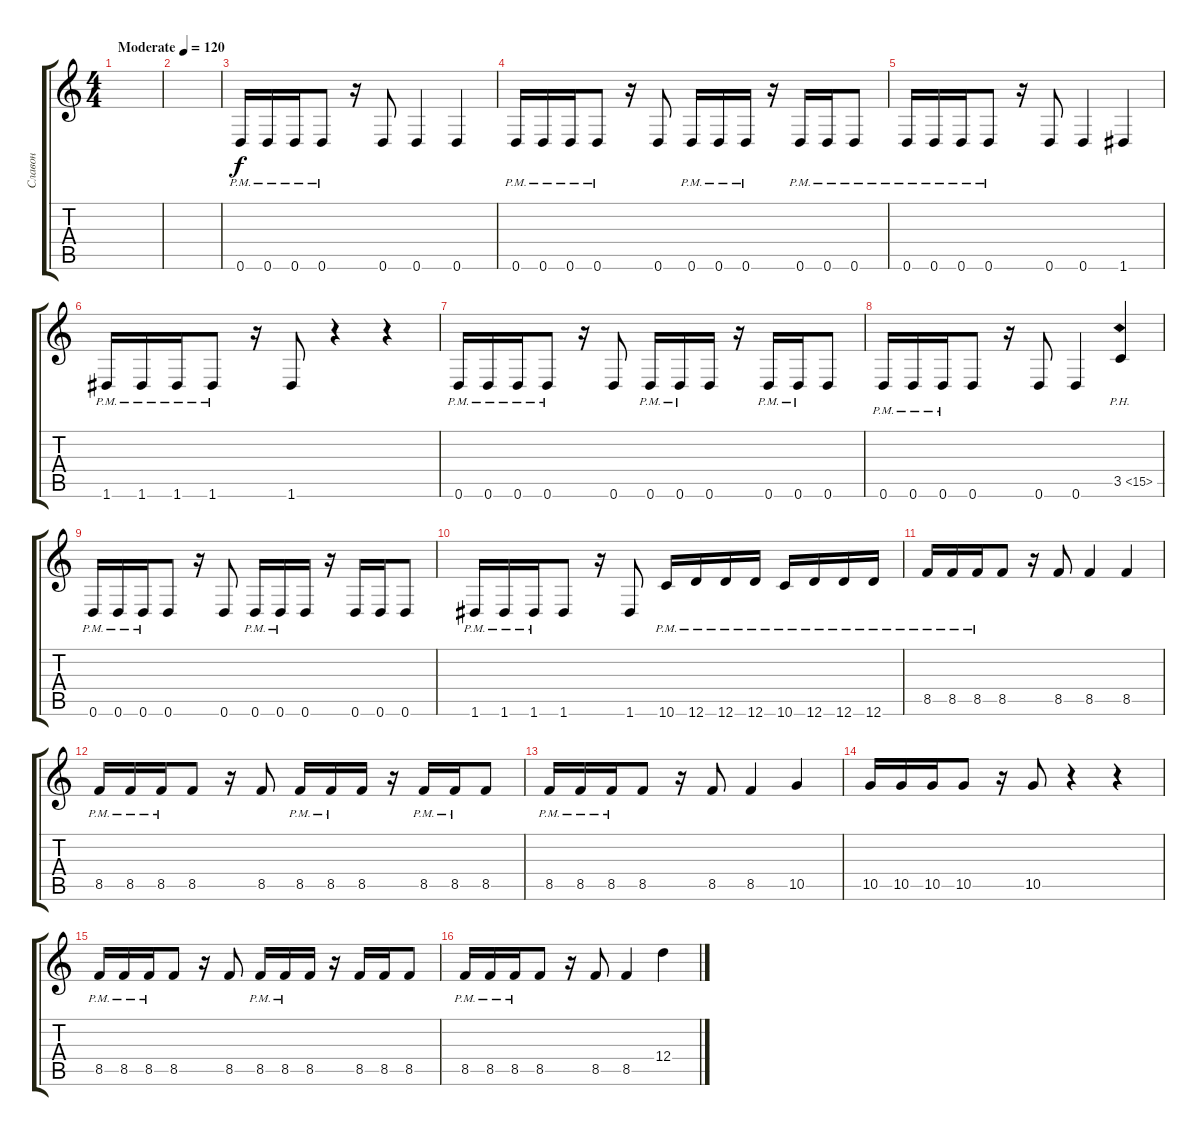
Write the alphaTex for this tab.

\track ("Славон" "Славон") {instrument distortionguitar}
\staff {score tabs}
\tuning (E4 B3 G3 D3 A2 D2) {hide}
\ts (4 4)
\tempo (120 "Moderate")
\clef g2
\ks c
|
|
0.6{pm}.16 0.6{pm}.16 0.6{pm}.16 0.6{pm}.8 r.16 0.6.8 0.6.4 0.6.4 |
0.6{pm}.16 0.6{pm}.16 0.6{pm}.16 0.6{pm}.8 r.16 0.6.8 0.6{pm}.16 0.6{pm}.16 0.6{pm}.16 r.16 0.6{pm}.16 0.6{pm}.16 0.6{pm}.8 |
0.6{pm}.16 0.6{pm}.16 0.6{pm}.16 0.6{pm}.8 r.16 0.6.8 0.6.4 1.6.4 |
1.6{pm}.16 1.6{pm}.16 1.6{pm}.16 1.6{pm}.8 r.16 1.6.8 r.4 r.4 |
0.6{pm}.16 0.6{pm}.16 0.6{pm}.16 0.6{pm}.8 r.16 0.6.8 0.6{pm}.16 0.6{pm}.16 0.6.16 r.16 0.6{pm}.16 0.6{pm}.16 0.6.8 |
0.6{pm}.16 0.6{pm}.16 0.6{pm}.16 0.6.8 r.16 0.6.8 0.6.4 3.5{ph 12}.4 |
0.6{pm}.16 0.6{pm}.16 0.6{pm}.16 0.6.8 r.16 0.6.8 0.6{pm}.16 0.6{pm}.16 0.6.16 r.16 0.6.16 0.6.16 0.6.8 |
1.6{pm}.16 1.6{pm}.16 1.6{pm}.16 1.6.8 r.16 1.6.8 10.6{pm}.16 12.6{pm}.16 12.6{pm}.16 12.6{pm}.16 10.6{pm}.16 12.6{pm}.16 12.6{pm}.16 12.6{pm}.16 |
8.5{pm}.16 8.5{pm}.16 8.5{pm}.16 8.5.8 r.16 8.5.8 8.5.4 8.5.4 |
8.5{pm}.16 8.5{pm}.16 8.5{pm}.16 8.5.8 r.16 8.5.8 8.5{pm}.16 8.5{pm}.16 8.5.16 r.16 8.5{pm}.16 8.5{pm}.16 8.5.8 |
8.5{pm}.16 8.5{pm}.16 8.5{pm}.16 8.5.8 r.16 8.5.8 8.5.4 10.5.4 |
10.5.16 10.5.16 10.5.16 10.5.8 r.16 10.5.8 r.4 r.4 |
8.5{pm}.16 8.5{pm}.16 8.5{pm}.16 8.5.8 r.16 8.5.8 8.5{pm}.16 8.5{pm}.16 8.5.16 r.16 8.5.16 8.5.16 8.5.8 |
8.5{pm}.16 8.5{pm}.16 8.5{pm}.16 8.5.8 r.16 8.5.8 8.5.4 12.4.4
